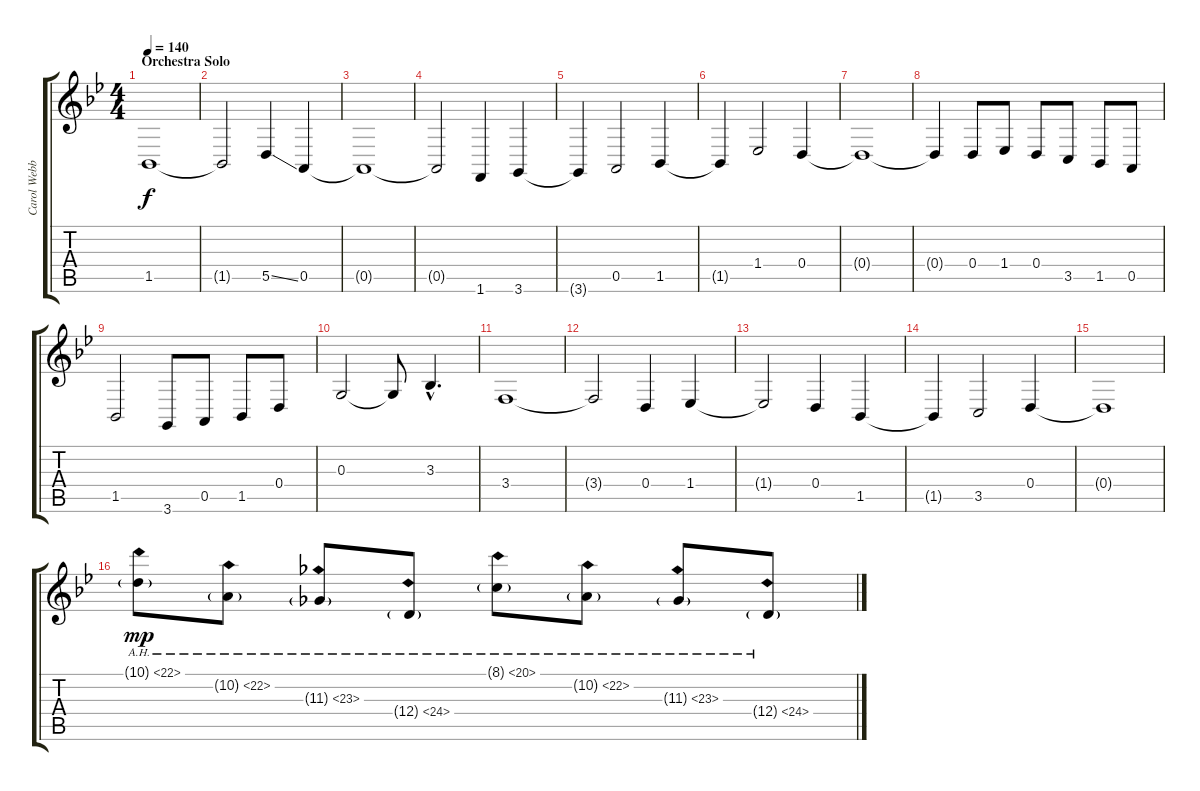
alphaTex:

\track ("Carol Webb - 2nd Violin" "Carol Webb") {instrument stringensemble1}
\staff {score tabs}
\tuning (E4 B3 G3 D3 A2 E2) {hide}
\ts (4 4)
\section ("" "Orchestra Solo")
\tempo 140
\clef g2
\ks bb
1.5.1{dy f} |
1.5{t}.2 5.5{ss}.4 0.5.4 |
0.5{t}.1 |
0.5{t}.2 1.6.4 3.6.4 |
3.6{t}.4 0.5.2 1.5.4 |
1.5{t}.4 1.4.2 0.4.4 |
0.4{t}.1 |
0.4{t}.4 0.4.8 1.4.8 0.4.8 3.5.8 1.5.8 0.5.8 |
1.5.2 3.6.8 0.5.8 1.5.8 0.4.8 |
0.3.2 0.3{t}.8 3.3{hac}.4{d} |
3.4.1 |
3.4{t}.2 0.4.4 1.4.4 |
1.4{t}.2 0.4.4 1.5.4 |
1.5{t}.4 3.5.2 0.4.4 |
0.4{t}.1 |
10.1{ah 12 g}.8{dy mp volume 10} 10.2{ah 12 g}.8 11.3{ah 12 g}.8 12.4{ah 12 g}.8 8.1{ah 12 g}.8 10.2{ah 12 g}.8 11.3{ah 12 g}.8 12.4{ah 12 g}.8
